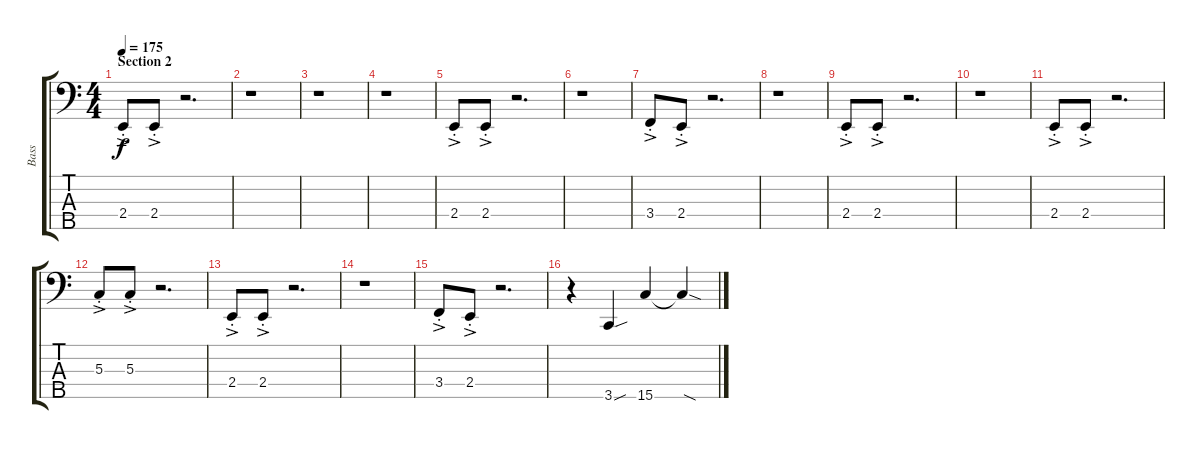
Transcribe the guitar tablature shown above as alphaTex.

\track ("Bass" "Bass") {instrument electricbasspick}
\staff {score tabs}
\tuning (F2 C2 G1 D1 A0) {hide}
\ts (4 4)
\section ("" "Section 2")
\tempo 175
\clef f4
\ks c
2.4{ac st}.8{dy f} 2.4{ac st}.8 r.2{d} |
r.1 |
r.1 |
r.1 |
2.4{ac st}.8 2.4{ac st}.8 r.2{d} |
r.1 |
3.4{ac st}.8 2.4{ac st}.8 r.2{d} |
r.1 |
2.4{ac st}.8 2.4{ac st}.8 r.2{d} |
r.1 |
2.4{ac st}.8 2.4{ac st}.8 r.2{d} |
5.3{ac st}.8 5.3{ac st}.8 r.2{d} |
2.4{ac st}.8 2.4{ac st}.8 r.2{d} |
r.1 |
3.4{ac st}.8 2.4{ac st}.8 r.2{d} |
r.4 3.5{sou}.4 15.5.4 15.5{sod t}.4
